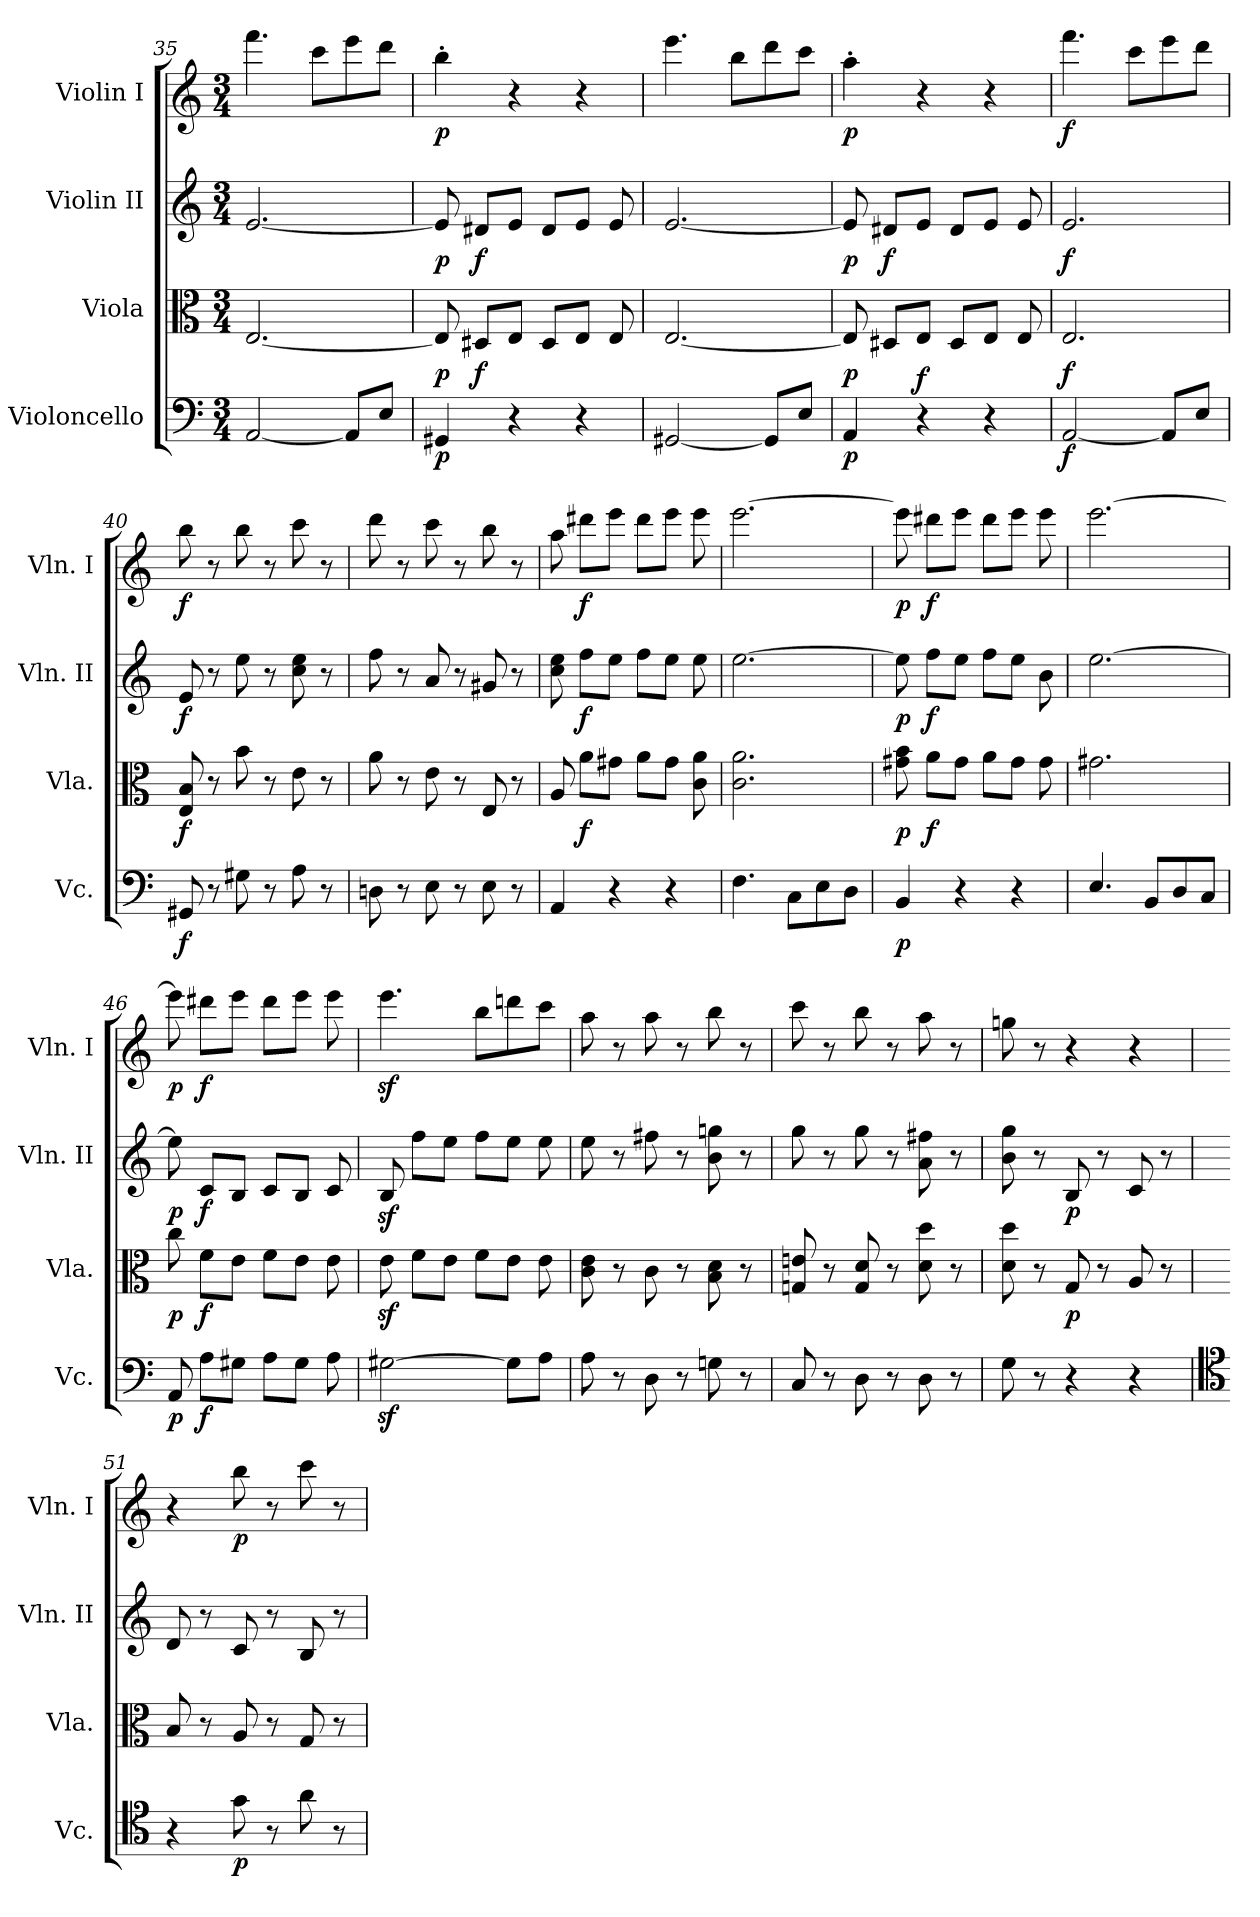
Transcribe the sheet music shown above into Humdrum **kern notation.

**kern	**dynam	**kern	**dynam	**kern	**dynam	**kern	**dynam
*part4	*part4	*part3	*part3	*part2	*part2	*part1	*part1
*staff4	*staff4	*staff3	*staff3	*staff2	*staff2	*staff1	*staff1
*I"Violoncello	*	*I"Viola	*	*I"Violin II	*	*I"Violin I	*
*I'Vc.	*	*I'Vla.	*	*I'Vln. II	*	*I'Vln. I	*
*clefF4	*	*clefC3	*	*clefG2	*	*clefG2	*
*k[]	*	*k[]	*	*k[]	*	*k[]	*
*M3/4	*	*M3/4	*	*M3/4	*	*M3/4	*
=35	=35	=35	=35	=35	=35	=35	=35
[2AA/	.	[2.E/	.	[2.e/	.	4.fff\	.
.	.	.	.	.	.	8ccc\L	.
8AA/L]	.	.	.	.	.	8eee\	.
8E/J	.	.	.	.	.	8ddd\J	.
=36	=36	=36	=36	=36	=36	=36	=36
!	!LO:DY:b	!	!LO:DY:b	!	!LO:DY:b	!	!LO:DY:b
4GG#X/	p	8E/]	p	8e/]	p	4bb'\	p
!	!	!	!LO:DY:b	!	!LO:DY:b	!	!
.	.	8D#X/L	f	8d#X/L	f	.	.
4r	.	8E/J	.	8e/J	.	4r	.
.	.	8D#/L	.	8d#/L	.	.	.
4r	.	8E/J	.	8e/J	.	4r	.
.	.	8E/	.	8e/	.	.	.
!!LO:LB:g=z
=37	=37	=37	=37	=37	=37	=37	=37
[2GG#X/	.	[2.E/	.	[2.e/	.	4.eee\	.
.	.	.	.	.	.	8bb\L	.
8GG#/L]	.	.	.	.	.	8ddd\	.
8E/J	.	.	.	.	.	8ccc\J	.
=38	=38	=38	=38	=38	=38	=38	=38
!	!LO:DY:b	!	!LO:DY:b	!	!LO:DY:b	!	!LO:DY:b
4AA/	p	8E/]	p	8e/]	p	4aa'\	p
!	!	!	!	!	!LO:DY:b	!	!
.	.	8D#X/L	.	8d#X/L	f	.	.
!	!LO:DY:a	!	!	!	!	!	!
4r	f	8E/J	.	8e/J	.	4r	.
.	.	8D#/L	.	8d#/L	.	.	.
4r	.	8E/J	.	8e/J	.	4r	.
.	.	8E/	.	8e/	.	.	.
=39	=39	=39	=39	=39	=39	=39	=39
!	!LO:DY:b	!	!LO:DY:b	!	!LO:DY:b	!	!LO:DY:b
[2AA/	f	2.E/	f	2.e/	f	4.fff\	f
.	.	.	.	.	.	8ccc\L	.
8AA/L]	.	.	.	.	.	8eee\	.
8E/J	.	.	.	.	.	8ddd\J	.
=40	=40	=40	=40	=40	=40	=40	=40
!	!LO:DY:b	!	!LO:DY:b	!	!LO:DY:b	!	!LO:DY:b
8GG#X/	f	8E/ 8B/	f	8e/	f	8bb\	f
8r	.	8r	.	8r	.	8r	.
8G#X\	.	8b\	.	8ee\	.	8bb\	.
8r	.	8r	.	8r	.	8r	.
8A\	.	8e\	.	8cc\ 8ee\	.	8ccc\	.
8r	.	8r	.	8r	.	8r	.
=41	=41	=41	=41	=41	=41	=41	=41
8Dn\	.	8a\	.	8ff\	.	8ddd\	.
8r	.	8r	.	8r	.	8r	.
8E\	.	8e\	.	8a/	.	8ccc\	.
8r	.	8r	.	8r	.	8r	.
8E\	.	8E/	.	8g#X/	.	8bb\	.
8r	.	8r	.	8r	.	8r	.
=42	=42	=42	=42	=42	=42	=42	=42
4AA/	.	8A/	.	8cc\ 8ee\	.	8aa\	.
!	!	!	!LO:DY:b	!	!LO:DY:b	!	!LO:DY:b
.	.	8a\L	f	8ff\L	f	8ddd#X\L	f
4r	.	8g#X\J	.	8ee\J	.	8eee\J	.
.	.	8a\L	.	8ff\L	.	8ddd#\L	.
4r	.	8g#\J	.	8ee\J	.	8eee\J	.
.	.	8c\ 8a\	.	8ee\	.	8eee\	.
!!LO:LB:g=z
=43	=43	=43	=43	=43	=43	=43	=43
4.F\	.	2.c\ 2.a\	.	[2.ee\	.	[2.eee\	.
8C\L	.	.	.	.	.	.	.
8E\	.	.	.	.	.	.	.
8D\J	.	.	.	.	.	.	.
=44	=44	=44	=44	=44	=44	=44	=44
!	!LO:DY:b	!	!LO:DY:b	!	!LO:DY:b	!	!LO:DY:b
4BB/	p	8g#X\ 8b\	p	8ee\]	p	8eee\]	p
!	!	!	!LO:DY:b	!	!LO:DY:b	!	!LO:DY:b
.	.	8a\L	f	8ff\L	f	8ddd#X\L	f
4r	.	8g#\J	.	8ee\J	.	8eee\J	.
.	.	8a\L	.	8ff\L	.	8ddd#\L	.
4r	.	8g#\J	.	8ee\J	.	8eee\J	.
.	.	8g#\	.	8b\	.	8eee\	.
=45	=45	=45	=45	=45	=45	=45	=45
4.E/	.	2.g#X\	.	[2.ee\	.	[2.eee\	.
8BB/L	.	.	.	.	.	.	.
8D/	.	.	.	.	.	.	.
8C/J	.	.	.	.	.	.	.
=46	=46	=46	=46	=46	=46	=46	=46
!	!LO:DY:b	!	!LO:DY:b	!	!LO:DY:b	!	!LO:DY:b
8AA/	p	8cc\	p	8ee\]	p	8eee\]	p
!	!LO:DY:b	!	!LO:DY:b	!	!LO:DY:b	!	!LO:DY:b
8A\L	f	8f\L	f	8c/L	f	8ddd#X\L	f
8G#X\J	.	8e\J	.	8B/J	.	8eee\J	.
8A\L	.	8f\L	.	8c/L	.	8ddd#\L	.
8G#\J	.	8e\J	.	8B/J	.	8eee\J	.
8A\	.	8e\	.	8c/	.	8eee\	.
=47	=47	=47	=47	=47	=47	=47	=47
[2G#Xz<\	.	8ez<\	.	8Bz</	.	4.eeez<\	.
.	.	8f\L	.	8ff\L	.	.	.
.	.	8e\J	.	8ee\J	.	.	.
.	.	8f\L	.	8ff\L	.	8bb\L	.
8G#\L]	.	8e\J	.	8ee\J	.	8dddn\	.
8A\J	.	8e\	.	8ee\	.	8ccc\J	.
=48	=48	=48	=48	=48	=48	=48	=48
8A\	.	8c\ 8e\	.	8ee\	.	8aa\	.
8r	.	8r	.	8r	.	8r	.
8D\	.	8c\	.	8ff#X\	.	8aa\	.
8r	.	8r	.	8r	.	8r	.
8Gn\	.	8B\ 8d\	.	8b\ 8ggn\	.	8bb\	.
8r	.	8r	.	8r	.	8r	.
!!LO:LB:g=z
=49	=49	=49	=49	=49	=49	=49	=49
8C/	.	8Gn/ 8en/	.	8gg\	.	8ccc\	.
8r	.	8r	.	8r	.	8r	.
8D\	.	8G/ 8d/	.	8gg\	.	8bb\	.
8r	.	8r	.	8r	.	8r	.
8D\	.	8d\ 8dd\	.	8a\ 8ff#X\	.	8aa\	.
8r	.	8r	.	8r	.	8r	.
=50	=50	=50	=50	=50	=50	=50	=50
8G\	.	8d\ 8dd\	.	8b\ 8gg\	.	8ggn\	.
8r	.	8r	.	8r	.	8r	.
!	!	!	!LO:DY:b	!	!LO:DY:b	!	!
4r	.	8G/	p	8B/	p	4r	.
.	.	8r	.	8r	.	.	.
4r	.	8A/	.	8c/	.	4r	.
.	.	8r	.	8r	.	.	.
=51	=51	=51	=51	=51	=51	=51	=51
*clefC4	*	*	*	*	*	*	*
4r	.	8B/	.	8d/	.	4r	.
.	.	8r	.	8r	.	.	.
!	!LO:DY:b	!	!	!	!	!	!LO:DY:b
8g\	p	8A/	.	8c/	.	8bb\	p
8r	.	8r	.	8r	.	8r	.
8a\	.	8G/	.	8B/	.	8ccc\	.
8r	.	8r	.	8r	.	8r	.
=	=	=	=	=	=	=	=
*-	*-	*-	*-	*-	*-	*-	*-
